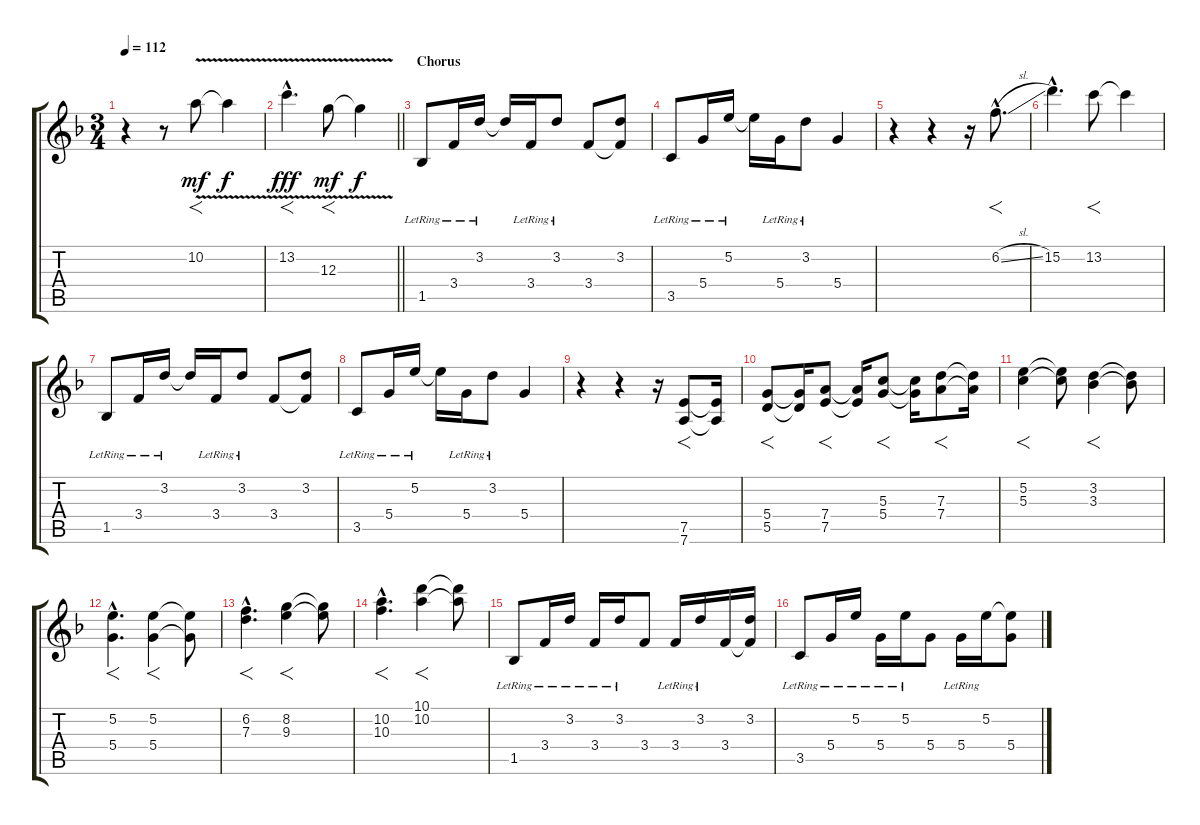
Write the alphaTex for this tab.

\track "" {instrument acousticguitarsteel}
\staff {score tabs}
\tuning (E4 B3 G3 D3 A2 D2) {hide}
\ts (3 4)
\tempo 112
\clef g2
\ks dminor
r.4{dy f volume 16} r.8 10.2{v}.8{f dy mf} 10.2{t}.4{dy f} |
\barLineRight lightlight
13.2{v hac}.4{f d dy fff volume 16} 12.3{v}.8{f dy mf} 12.3{t}.4{dy f} |
\section ("" "Chorus")
1.5{lr}.8{volume 9} 3.4{lr}.16 3.2{lr}.16 3.2{t}.16 3.4{lr}.16 3.2{lr}.8 3.4.8 (3.2 3.4{t}).8 |
3.5{lr}.8 5.4{lr}.16 5.2{lr}.16 5.2{t}.16 5.4{lr}.16 3.2{lr}.8 5.4.4 |
r.4{volume 16} r.4 r.16 6.2{sl hac}.8{f d} |
15.2{hac}.4{d} 13.2.8{f volume 16} 13.2{t}.4 |
1.5{lr}.8{volume 9} 3.4{lr}.16 3.2{lr}.16 3.2{t}.16 3.4{lr}.16 3.2{lr}.8 3.4.8 (3.2 3.4{t}).8 |
3.5{lr}.8 5.4{lr}.16 5.2{lr}.16 5.2{t}.16 5.4{lr}.16 3.2{lr}.8 5.4.4 |
r.4{volume 12} r.4 r.16 (7.5 7.6).8{f} (7.5{t} 7.6{t}).16 |
(5.4 5.5).8{f volume 12} (5.4{t} 5.5{t}).16 (7.4 7.5).8{f} (7.4{t} 7.5{t}).16 (5.3 5.4).8{f} (5.3{t} 5.4{t}).16 (7.3 7.4).8{f} (7.3{t} 7.4{t}).16 |
(5.2 5.3).4{f volume 16} (5.2{t} 5.3{t}).8 (3.2 3.3).4{f} (3.2{t} 3.3{t}).8 |
(5.2{hac} 5.4{hac}).4{f d volume 16} (5.2 5.4).4{f} (5.2{t} 5.4{t}).8 |
(6.2{hac} 7.3{hac}).4{f d volume 16} (8.2 9.3).4{f} (8.2{t} 9.3{t}).8 |
(10.2{hac} 10.3{hac}).4{f d volume 16} (10.1 10.2).4{f} (10.1{t} 10.2{t}).8 |
1.5{lr}.8{volume 9} 3.4{lr}.16 3.2{lr}.16 3.4{lr}.16 3.2{lr}.16 3.4.8 3.4{lr}.16 3.2{lr}.16 3.4.16 (3.2 3.4{t}).16 |
3.5{lr}.8 5.4{lr}.16 5.2{lr}.16 5.4{lr}.16 5.2{lr}.16 5.4.8 5.4{lr}.16 5.2.16 (5.2{t} 5.4).8
